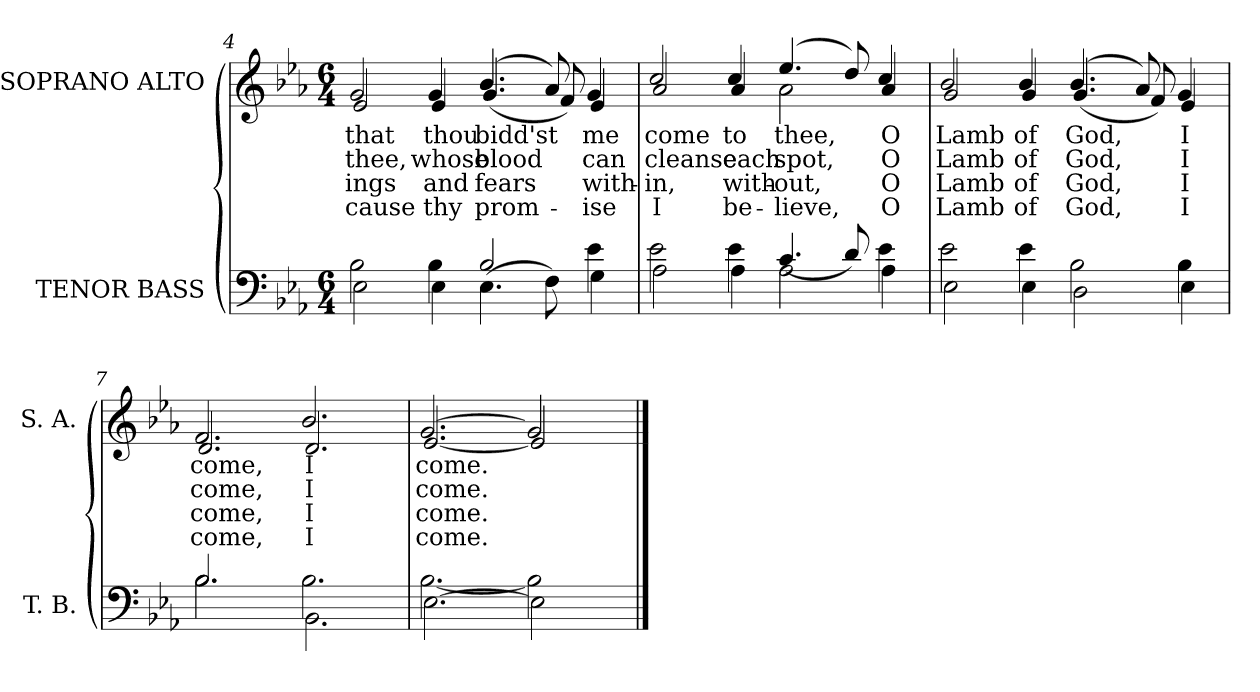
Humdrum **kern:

**kern	**kern	**text	**text	**text	**text
*part2	*part1	*part1	*part1	*part1	*part1
*staff2	*staff1	*staff1	*staff1	*staff1	*staff1
*I"TENOR BASS	*I"SOPRANO ALTO	*	*	*	*
*I'T. B.	*I'S. A.	*	*	*	*
!!LO:LB:g=z
*clefF4	*clefG2	*	*	*	*
*k[b-e-a-]	*k[b-e-a-]	*	*	*	*
*E-:	*E-:	*	*	*	*
*M6/4	*M6/4	*	*	*	*
=4	=4	=4	=4	=4	=4
!LO:N:vis=1	!	!	!	!	!
*^	*	*	*	*	*
*	*^	*	*	*	*	*
!	!	!	!	!LO:LY:b:color=#000000	!LO:LY:b:color=#000000	!LO:LY:b:color=#000000	!LO:LY:b:color=#000000
*	*	*	*^	*	*	*	*
1.ryy	2B-i\	2E-i\	2gi/	2e-i/	that	thee,	-ings	-cause
!	!	!	!	!	!LO:LY:b:color=#000000	!LO:LY:b:color=#000000	!LO:LY:b:color=#000000	!LO:LY:b:color=#000000
.	4B-i\	4E-i\	4gi/	4e-i/	thou	whose	and	thy
!	!	!	!	!	!LO:LY:b:color=#000000	!LO:LY:b:color=#000000	!LO:LY:b:color=#000000	!LO:LY:b:color=#000000
.	2B-i/	(4.E-i\	(4.b-i/	(4.gi/	bidd'st	blood	fears	prom-
.	.	8Fi\)	8a-i/)	8fi/)	.	.	.	.
!	!	!	!	!	!LO:LY:b:color=#000000	!LO:LY:b:color=#000000	!LO:LY:b:color=#000000	!LO:LY:b:color=#000000
.	4e-i\	4Gi\	4gi/	4e-i/	me	can	with-	-ise
=5	=5	=5	=5	=5	=5	=5	=5	=5
!LO:N:vis=1	!	!	!	!	!	!	!	!
!	!	!	!	!	!LO:LY:b:color=#000000	!LO:LY:b:color=#000000	!LO:LY:b:color=#000000	!LO:LY:b:color=#000000
1.ryy	2e-i\	2A-i\	2cci/	2a-i/	come	cleanse	-in,	I
!	!	!	!	!	!LO:LY:b:color=#000000	!LO:LY:b:color=#000000	!LO:LY:b:color=#000000	!LO:LY:b:color=#000000
.	4e-i\	4A-i\	4cci/	4a-i/	to	each	with-	be-
!	!	!	!	!	!LO:LY:b:color=#000000	!LO:LY:b:color=#000000	!LO:LY:b:color=#000000	!LO:LY:b:color=#000000
.	(4.ci/	2A-i\	(4.ee-i/	2a-i\	thee,	spot,	-out,	-lieve,
.	8di/)	.	8ddi/)	.	.	.	.	.
!	!	!	!	!	!LO:LY:b:color=#000000	!LO:LY:b:color=#000000	!LO:LY:b:color=#000000	!LO:LY:b:color=#000000
.	4e-i\	4A-i\	4cci/	4a-i/	O	O	O	O
!!LO:LB:g=z	!!
=6	=6	=6	=6	=6	=6	=6	=6	=6
!LO:N:vis=1	!	!	!	!	!	!	!	!
!	!	!	!	!	!LO:LY:b:color=#000000	!LO:LY:b:color=#000000	!LO:LY:b:color=#000000	!LO:LY:b:color=#000000
1.ryy	2e-i\	2E-i\	2b-i/	2gi/	Lamb	Lamb	Lamb	Lamb
!	!	!	!	!	!LO:LY:b:color=#000000	!LO:LY:b:color=#000000	!LO:LY:b:color=#000000	!LO:LY:b:color=#000000
.	4e-i\	4E-i\	4b-i/	4gi/	of	of	of	of
!	!	!	!	!	!LO:LY:b:color=#000000	!LO:LY:b:color=#000000	!LO:LY:b:color=#000000	!LO:LY:b:color=#000000
.	2B-i\	2Di\	(4.b-i/	(4.gi/	God,	God,	God,	God,
.	.	.	8a-i/)	8fi/)	.	.	.	.
!	!	!	!	!	!LO:LY:b:color=#000000	!LO:LY:b:color=#000000	!LO:LY:b:color=#000000	!LO:LY:b:color=#000000
.	4B-i\	4E-i\	4gi/	4e-i/	I	I	I	I
=7	=7	=7	=7	=7	=7	=7	=7	=7
!LO:N:vis=1	!	!	!	!	!	!	!	!
!	!	!	!	!	!LO:LY:b:color=#000000	!LO:LY:b:color=#000000	!LO:LY:b:color=#000000	!LO:LY:b:color=#000000
1.ryy	2.B-i/	2.B-i\	2.fi/	2.di/	come,	come,	come,	come,
!	!	!	!	!	!LO:LY:b:color=#000000	!LO:LY:b:color=#000000	!LO:LY:b:color=#000000	!LO:LY:b:color=#000000
.	2.B-i\	2.BB-i\	2.b-i/	2.di/	I	I	I	I
=8	=8	=8	=8	=8	=8	=8	=8	=8
!	!	!	!	!	!LO:LY:b:color=#000000	!LO:LY:b:color=#000000	!LO:LY:b:color=#000000	!LO:LY:b:color=#000000
1ryy	[2.B-i\	[2.E-i\	[2.gi/	[2.e-i/	come.	come.	come.	come.
.	2B-i\]	2E-i\]	2gi/]	2e-i/]	.	.	.	.
4ryy	.	.	.	.	.	.	.	.
*v	*v	*v	*	*	*	*	*	*
*	*v	*v	*	*	*	*
==	==	==	==	==	==
*-	*-	*-	*-	*-	*-
